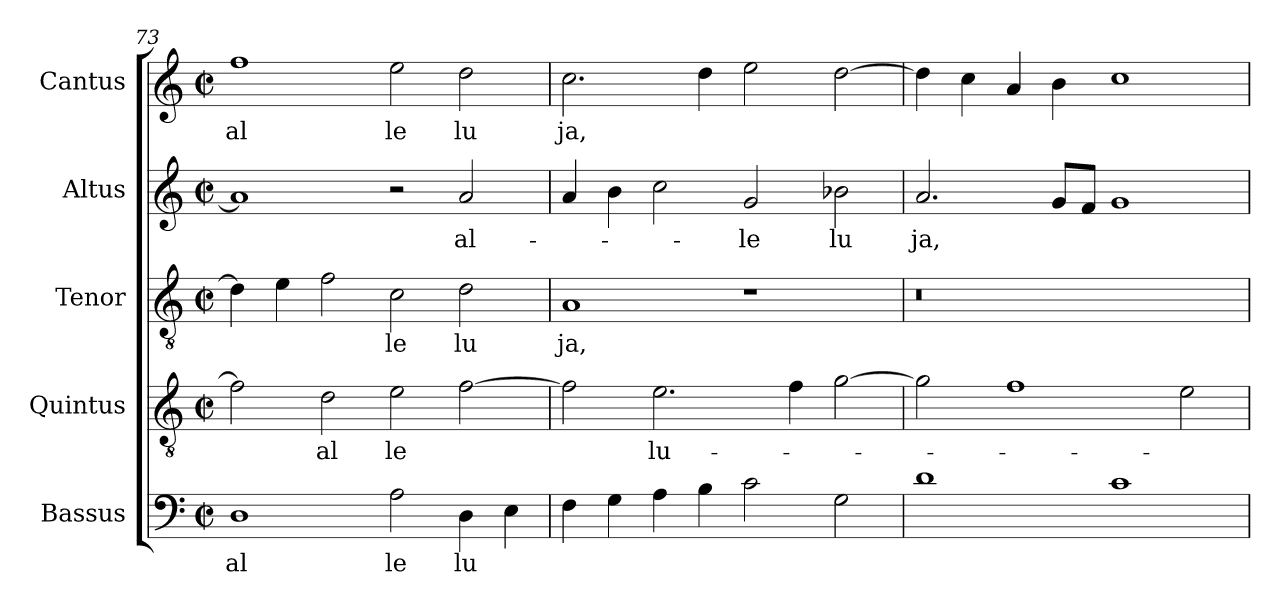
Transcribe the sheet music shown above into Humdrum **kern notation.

**kern	**text	**kern	**text	**kern	**text	**kern	**text	**kern	**text
*part5	*part5	*part4	*part4	*part3	*part3	*part2	*part2	*part1	*part1
*staff5	*staff5	*staff4	*staff4	*staff3	*staff3	*staff2	*staff2	*staff1	*staff1
*I"Bassus	*	*I"Quintus	*	*I"Tenor	*	*I"Altus	*	*I"Cantus	*
*clefF4	*	*clefGv2	*	*clefGv2	*	*clefG2	*	*clefG2	*
*	*	*	*	*	*	*k[]	*	*k[]	*
*	*	*	*	*	*	*C:	*	*C:	*
*M2/2	*	*M2/2	*	*M2/2	*	*M2/2	*	*M2/2	*
*met(c|)	*	*met(c|)	*	*met(c|)	*	*met(c|)	*	*met(c|)	*
=73	=73	=73	=73	=73	=73	=73	=73	=73	=73
!	!LO:LY:b:cj	!	!	!	!	!	!	!	!LO:LY:b:cj
1D	al	2f\]	.	4d\]	.	1a]	.	1ff	al
.	.	.	.	4e\	.	.	.	.	.
!	!	!	!LO:LY:b:cj	!	!	!	!	!	!
.	.	2d\	al	2f\	.	.	.	.	.
!	!LO:LY:b:cj	!	!LO:LY:b:cj	!	!LO:LY:b:cj	!	!	!	!LO:LY:b:cj
2A\	le	2e\	le	2c\	le	2r	.	2ee\	le
!	!LO:LY:b:cj	!	!	!	!LO:LY:b:cj	!	!LO:LY:b:cj	!	!LO:LY:b:cj
4D\	lu	[>2f\	.	2d\	lu	2a/	al-	2dd\	lu
4E\	.	.	.	.	.	.	.	.	.
!!LO:PB:g=z
=74	=74	=74	=74	=74	=74	=74	=74	=74	=74
!	!	!	!	!	!LO:LY:b:cj	!	!	!	!LO:LY:b:cj
4F\	.	2f\]	.	1A	ja,	4a/	.	2.cc\	ja,
4G\	.	.	.	.	.	4b\	.	.	.
!	!	!	!LO:LY:b:cj	!	!	!	!	!	!
4A\	.	2.e\	lu-	.	.	2cc\	.	.	.
4B\	.	.	.	.	.	.	.	4dd\	.
!	!	!	!	!	!	!	!LO:LY:b:cj	!	!
2c\	.	.	.	1r	.	2g/	-le	2ee\	.
.	.	4f\	.	.	.	.	.	.	.
!	!	!	!	!	!	!	!LO:LY:b:cj	!	!
2G\	.	[>2g\	.	.	.	2b-X\	lu	[>2dd\	.
=75	=75	=75	=75	=75	=75	=75	=75	=75	=75
!	!	!	!	!	!	!	!LO:LY:b:cj	!	!
1d	.	2g\]	.	0r	.	2.a/	ja,	4dd\]	.
.	.	.	.	.	.	.	.	4cc\	.
.	.	1f	.	.	.	.	.	4a/	.
.	.	.	.	.	.	8g/L	.	4b\	.
.	.	.	.	.	.	8f/J	.	.	.
1c	.	.	.	.	.	1g	.	1cc	.
.	.	2e\	.	.	.	.	.	.	.
=	=	=	=	=	=	=	=	=	=
*-	*-	*-	*-	*-	*-	*-	*-	*-	*-
